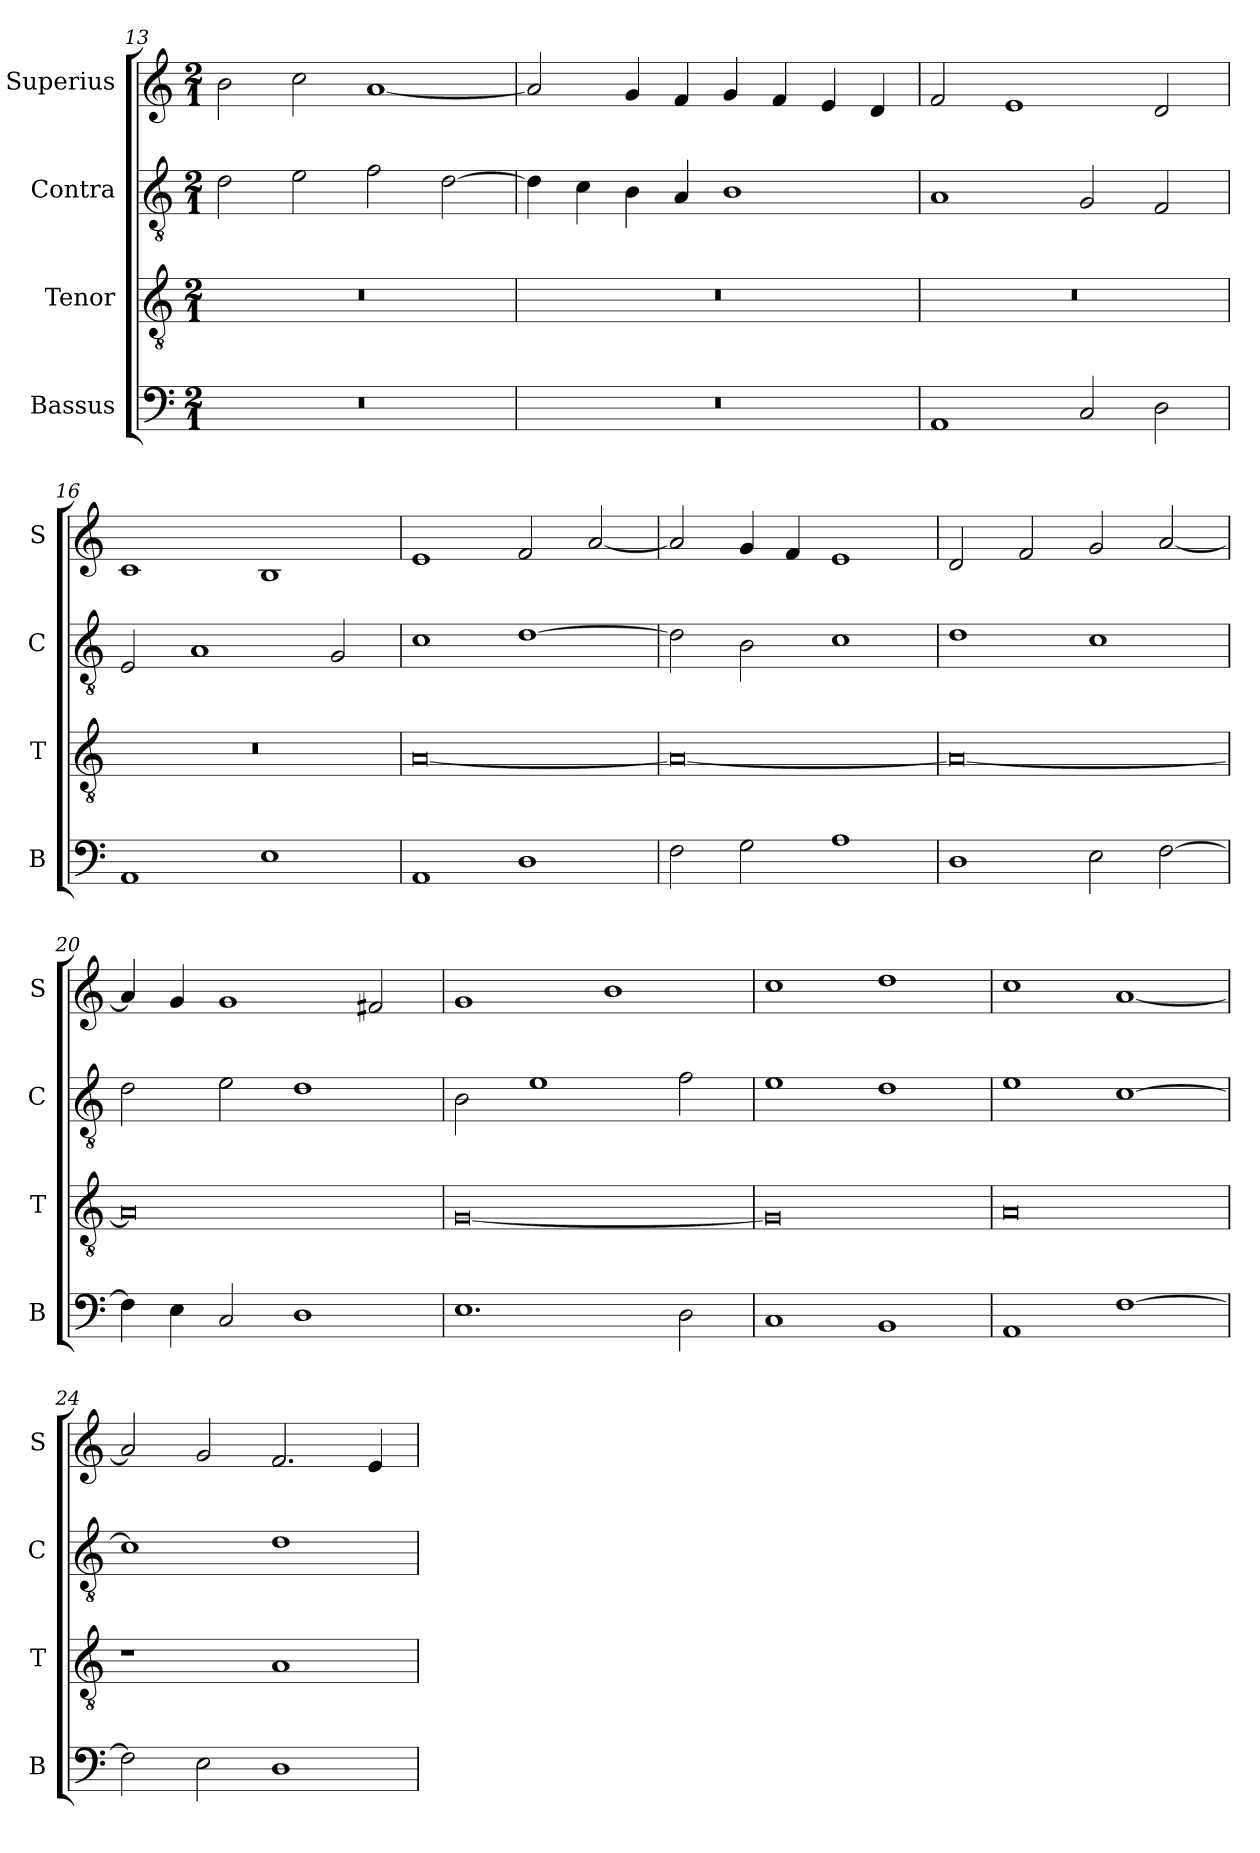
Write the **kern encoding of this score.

**kern	**kern	**kern	**kern
*part4	*part3	*part2	*part1
*staff4	*staff3	*staff2	*staff1
*I"Bassus	*I"Tenor	*I"Contra	*I"Superius
*I'B	*I'T	*I'C	*I'S
*clefF4	*clefGv2	*clefGv2	*clefG2
*k[]	*k[]	*k[]	*k[]
*M2/1	*M2/1	*M2/1	*M2/1
=13	=13	=13	=13
0r	0r	2d\	2b\
.	.	2e\	2cc\
.	.	2f\	[1a
.	.	[2d\	.
=14	=14	=14	=14
0r	0r	4d\]	2a/]
.	.	4c\	.
.	.	4B\	4g/
.	.	4A/	4f/
.	.	1B	4g/
.	.	.	4f/
.	.	.	4e/
.	.	.	4d/
=15	=15	=15	=15
1AA	0r	1A	2f/
.	.	.	1e
2C/	.	2G/	.
2D\	.	2F/	2d/
=16	=16	=16	=16
1AA	0r	2E/	1c
.	.	1A	.
1E	.	.	1B
.	.	2G/	.
=17	=17	=17	=17
1AA	[0A	1c	1e
1D	.	[1d	2f/
.	.	.	[2a/
=18	=18	=18	=18
2F\	0A_	2d\]	2a/]
2G\	.	2B\	4g/
.	.	.	4f/
1A	.	1c	1e
=19	=19	=19	=19
1D	0A_	1d	2d/
.	.	.	2f/
2E\	.	1c	2g/
[2F\	.	.	[2a/
=20	=20	=20	=20
4F\]	0A]	2d\	4a/]
4E\	.	.	4g/
2C/	.	2e\	1g
1D	.	1d	.
.	.	.	2f#X/
=21	=21	=21	=21
1.E	[0G	2B\	1g
.	.	1e	.
.	.	.	1b
2D\	.	2f\	.
=22	=22	=22	=22
1C	0G]	1e	1cc
1BB	.	1d	1dd
=23	=23	=23	=23
1AA	0A	1e	1cc
[1F	.	[1c	[1a
=24	=24	=24	=24
2F\]	1r	1c]	2a/]
2E\	.	.	2g/
1D	1A	1d	2.f/
.	.	.	4e/
=	=	=	=
*-	*-	*-	*-
